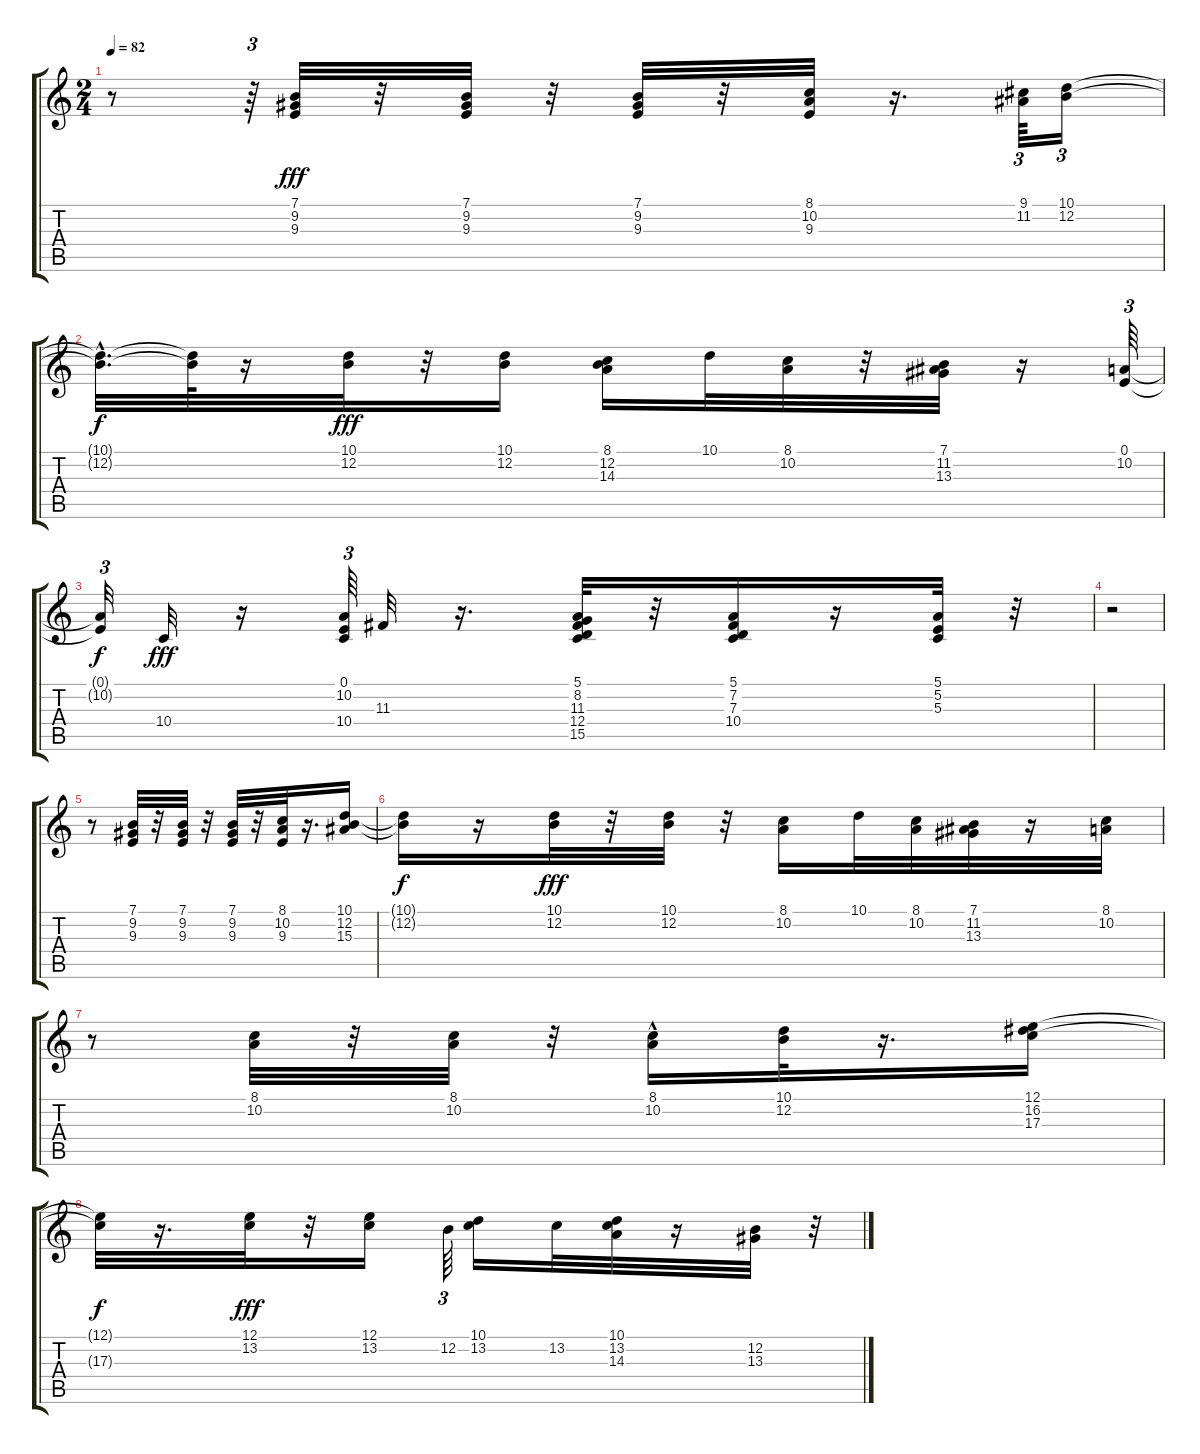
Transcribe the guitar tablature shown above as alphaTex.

\track "" {instrument accordion}
\staff {score tabs}
\tuning (E4 B3 G3 D3 A2 E2) {hide}
\ts (2 4)
\tempo 82
\clef g2
\ks c
r.8{dy fff} r.64{tu (3 2)} (7.1 9.2 9.3).32 r.32 (7.1 9.2 9.3).32 r.32 (7.1 9.2 9.3).32 r.32 (8.1 10.2 9.3).32 r.16{d} (9.1 11.2).64{tu (3 2)} (10.1 12.2).16{tu (3 2)} |
(10.1{hac t} 12.2{hac t}).32{d dy f} (10.1{t} 12.2{t}).64 r.16 (10.1 12.2).32{dy fff} r.32 (10.1 12.2).16 (8.1 12.2 14.3).16 10.1.32 (8.1 10.2).32 r.32 (7.1 11.2 13.3).32 r.16 (0.1 10.2).64{tu (3 2)} |
(0.1{t} 10.2{t}).32{tu (3 2) dy f} 10.4.32{dy fff} r.16 (0.1 10.2 10.4).64{tu (3 2)} 11.3.32 r.16{d} (5.1 8.2 11.3 12.4 15.5).32 r.32 (5.1 7.2 7.3 10.4).16 r.16 (5.1 5.2 5.3).32 r.32 |
r.2 |
r.8 (7.1 9.2 9.3).32 r.32 (7.1 9.2 9.3).32 r.32 (7.1 9.2 9.3).32 r.32 (8.1 10.2 9.3).32 r.16{d} (10.1 12.2 15.3).16 |
(10.1{t} 12.2{t}).16{dy f} r.16 (10.1 12.2).32{dy fff} r.32 (10.1 12.2).32 r.32 (8.1 10.2).16 10.1.32 (8.1 10.2).32 (7.1 11.2 13.3).32 r.16 (8.1 10.2).32 |
r.8 (8.1 10.2).32 r.32 (8.1 10.2).32 r.32 (8.1 10.2{hac}).16 (10.1 12.2).32 r.16{d} (12.1 16.2 17.3).16 |
(12.1{t} 17.3{t}).32{dy f} r.16{d} (12.1 13.2).32{dy fff} r.32 (12.1 13.2).16 12.2.64{tu (3 2)} (10.1 13.2).16 13.2.32 (10.1 13.2 14.3).32 r.16 (12.2 13.3).32 r.32{tu (3 2)}
